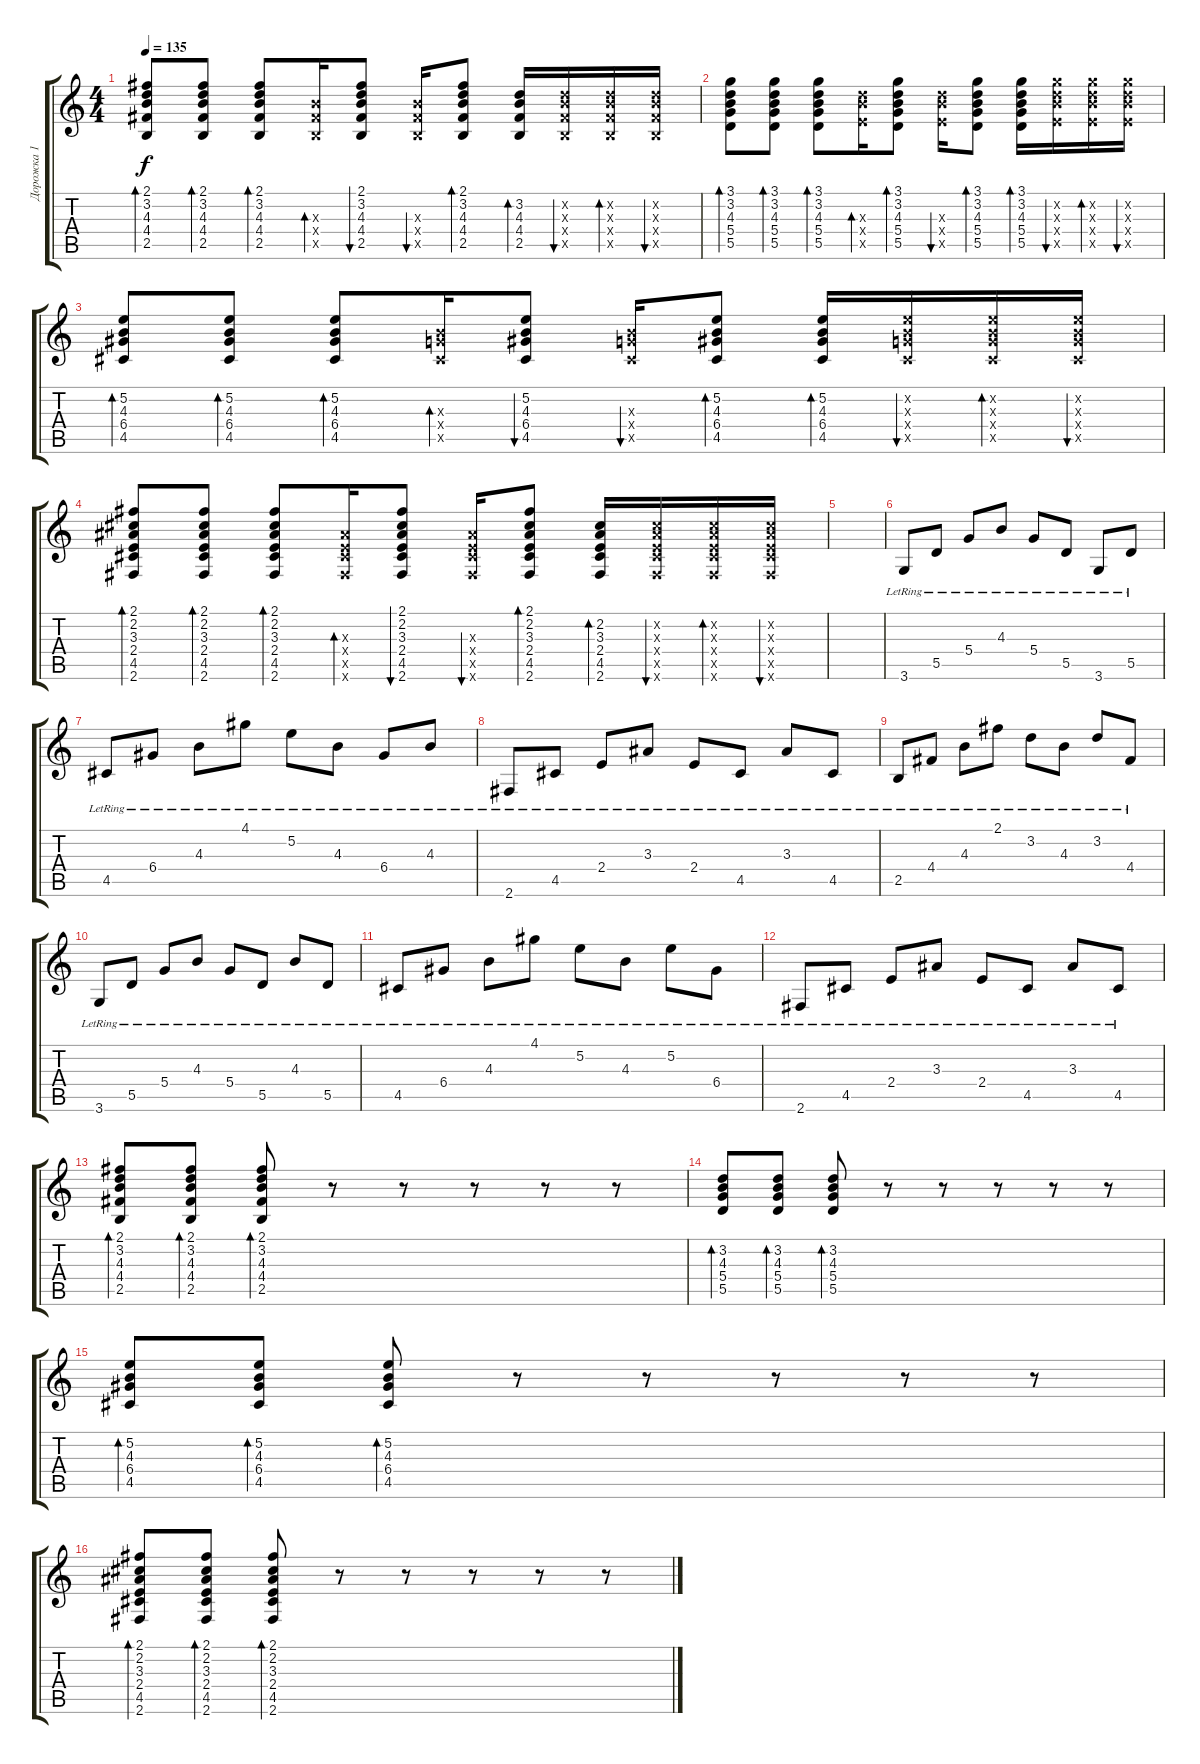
\track ("Дорожка 1" "Дорожка 1") {instrument electricguitarjazz}
\staff {score tabs}
\tuning (E4 B3 G3 D3 A2 E2) {hide}
\ts (4 4)
\tempo 135
\clef g2
\ks c
(2.1 3.2 4.3 4.4 2.5).8{bd 30 dy f} (2.1 3.2 4.3 4.4 2.5).8{bd 30} (2.1 3.2 4.3 4.4 2.5).8{bd 30} (4.3{x} 4.4{x} 2.5{x}).16{bd 30} (2.1 3.2 4.3 4.4 2.5).8{bu 30} (4.3{x} 4.4{x} 2.5{x}).16{bu 30} (2.1 3.2 4.3 4.4 2.5).8{bd 30} (3.2 4.3 4.4 2.5).16{bd 30} (3.2{x} 4.3{x} 4.4{x} 2.5{x}).16{bu 30} (3.2{x} 4.3{x} 4.4{x} 2.5{x}).16{bd 30} (3.2{x} 4.3{x} 4.4{x} 2.5{x}).16{bu 30} |
(3.1 3.2 4.3 5.4 5.5).8{bd 30} (3.1 3.2 4.3 5.4 5.5).8{bd 30} (3.1 3.2 4.3 5.4 5.5).8{bd 30} (7.3{x} 9.4{x} 7.5{x}).16{bd 30} (3.1 3.2 4.3 5.4 5.5).8{bd 30} (7.3{x} 9.4{x} 7.5{x}).16{bu 30} (3.1 3.2 4.3 5.4 5.5).8{bd 30} (3.1 3.2 4.3 5.4 5.5).16{bd 30} (8.2{x} 7.3{x} 9.4{x} 7.5{x}).16{bu 30} (8.2{x} 7.3{x} 9.4{x} 7.5{x}).16{bd 30} (8.2{x} 7.3{x} 9.4{x} 7.5{x}).16{bu 30} |
(5.2 4.3 6.4 4.5).8{bd 30} (5.2 4.3 6.4 4.5).8{bd 30} (5.2 4.3 6.4 4.5).8{bd 30} (4.3{x} 5.4{x} 4.5{x}).16{bd 30} (5.2 4.3 6.4 4.5).8{bu 30} (4.3{x} 5.4{x} 4.5{x}).16{bu 30} (5.2 4.3 6.4 4.5).8{bd 30} (5.2 4.3 6.4 4.5).16{bd 30} (5.2{x} 4.3{x} 5.4{x} 4.5{x}).16{bu 30} (5.2{x} 4.3{x} 5.4{x} 4.5{x}).16{bd 30} (5.2{x} 4.3{x} 5.4{x} 4.5{x}).16{bu 30} |
(2.1 2.2 3.3 2.4 4.5 2.6).8{bd 30} (2.1 2.2 3.3 2.4 4.5 2.6).8{bd 30} (2.1 2.2 3.3 2.4 4.5 2.6).8{bd 30} (3.3{x} 2.4{x} 4.5{x} 2.6{x}).16{bd 30} (2.1 2.2 3.3 2.4 4.5 2.6).8{bu 30} (3.3{x} 2.4{x} 4.5{x} 2.6{x}).16{bu 30} (2.1 2.2 3.3 2.4 4.5 2.6).8{bd 30} (2.2 3.3 2.4 4.5 2.6).16{bd 30} (2.2{x} 3.3{x} 2.4{x} 4.5{x} 2.6{x}).16{bu 30} (2.2{x} 3.3{x} 2.4{x} 4.5{x} 2.6{x}).16{bd 30} (2.2{x} 3.3{x} 2.4{x} 4.5{x} 2.6{x}).16{bu 30} |
|
3.6{lr}.8 5.5{lr}.8 5.4{lr}.8 4.3{lr}.8 5.4{lr}.8 5.5{lr}.8 3.6{lr}.8 5.5{lr}.8 |
4.5{lr}.8 6.4{lr}.8 4.3{lr}.8 4.1{lr}.8 5.2{lr}.8 4.3{lr}.8 6.4{lr}.8 4.3{lr}.8 |
2.6{lr}.8 4.5{lr}.8 2.4{lr}.8 3.3{lr}.8 2.4{lr}.8 4.5{lr}.8 3.3{lr}.8 4.5{lr}.8 |
2.5{lr}.8 4.4{lr}.8 4.3{lr}.8 2.1{lr}.8 3.2{lr}.8 4.3{lr}.8 3.2{lr}.8 4.4{lr}.8 |
3.6{lr}.8 5.5{lr}.8 5.4{lr}.8 4.3{lr}.8 5.4{lr}.8 5.5{lr}.8 4.3{lr}.8 5.5{lr}.8 |
4.5{lr}.8 6.4{lr}.8 4.3{lr}.8 4.1{lr}.8 5.2{lr}.8 4.3{lr}.8 5.2{lr}.8 6.4{lr}.8 |
2.6{lr}.8 4.5{lr}.8 2.4{lr}.8 3.3{lr}.8 2.4{lr}.8 4.5{lr}.8 3.3{lr}.8 4.5{lr}.8 |
(2.1 3.2 4.3 4.4 2.5).8{bd 30} (2.1 3.2 4.3 4.4 2.5).8{bd 30} (2.1 3.2 4.3 4.4 2.5).8{bd 30} r.8 r.8 r.8 r.8 r.8 |
(3.2 4.3 5.4 5.5).8{bd 30} (3.2 4.3 5.4 5.5).8{bd 30} (3.2 4.3 5.4 5.5).8{bd 30} r.8 r.8 r.8 r.8 r.8 |
(5.2 4.3 6.4 4.5).8{bd 30} (5.2 4.3 6.4 4.5).8{bd 30} (5.2 4.3 6.4 4.5).8{bd 30} r.8 r.8 r.8 r.8 r.8 |
(2.1 2.2 3.3 2.4 4.5 2.6).8{bd 30} (2.1 2.2 3.3 2.4 4.5 2.6).8{bd 30} (2.1 2.2 3.3 2.4 4.5 2.6).8{bd 30} r.8 r.8 r.8 r.8 r.8
